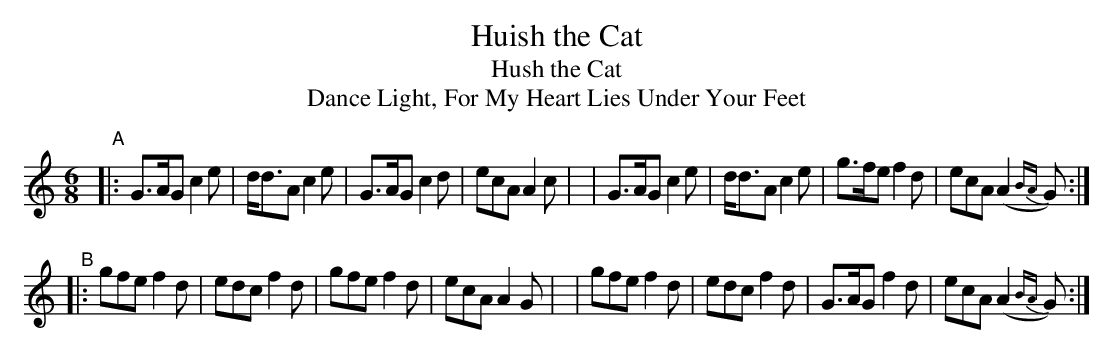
X:1
T: Huish the Cat
T: Hush the Cat
T: Dance Light, For My Heart Lies Under Your Feet
M: 6/8
L: 1/8
K: Gmix
"^A"\
|: G>AG c2e | d<dA c2e | G>AG c2d | ecA A2c |\
|  G>AG c2e | d<dA c2e | g>fe f2d | ecA (A2{BA}G) :|
"^B"\
|: gfe f2d | edc f2d | gfe f2d | ecA A2G |\
|  gfe f2d | edc f2d | G>AG f2d | ecA (A2{BA}G) :|
